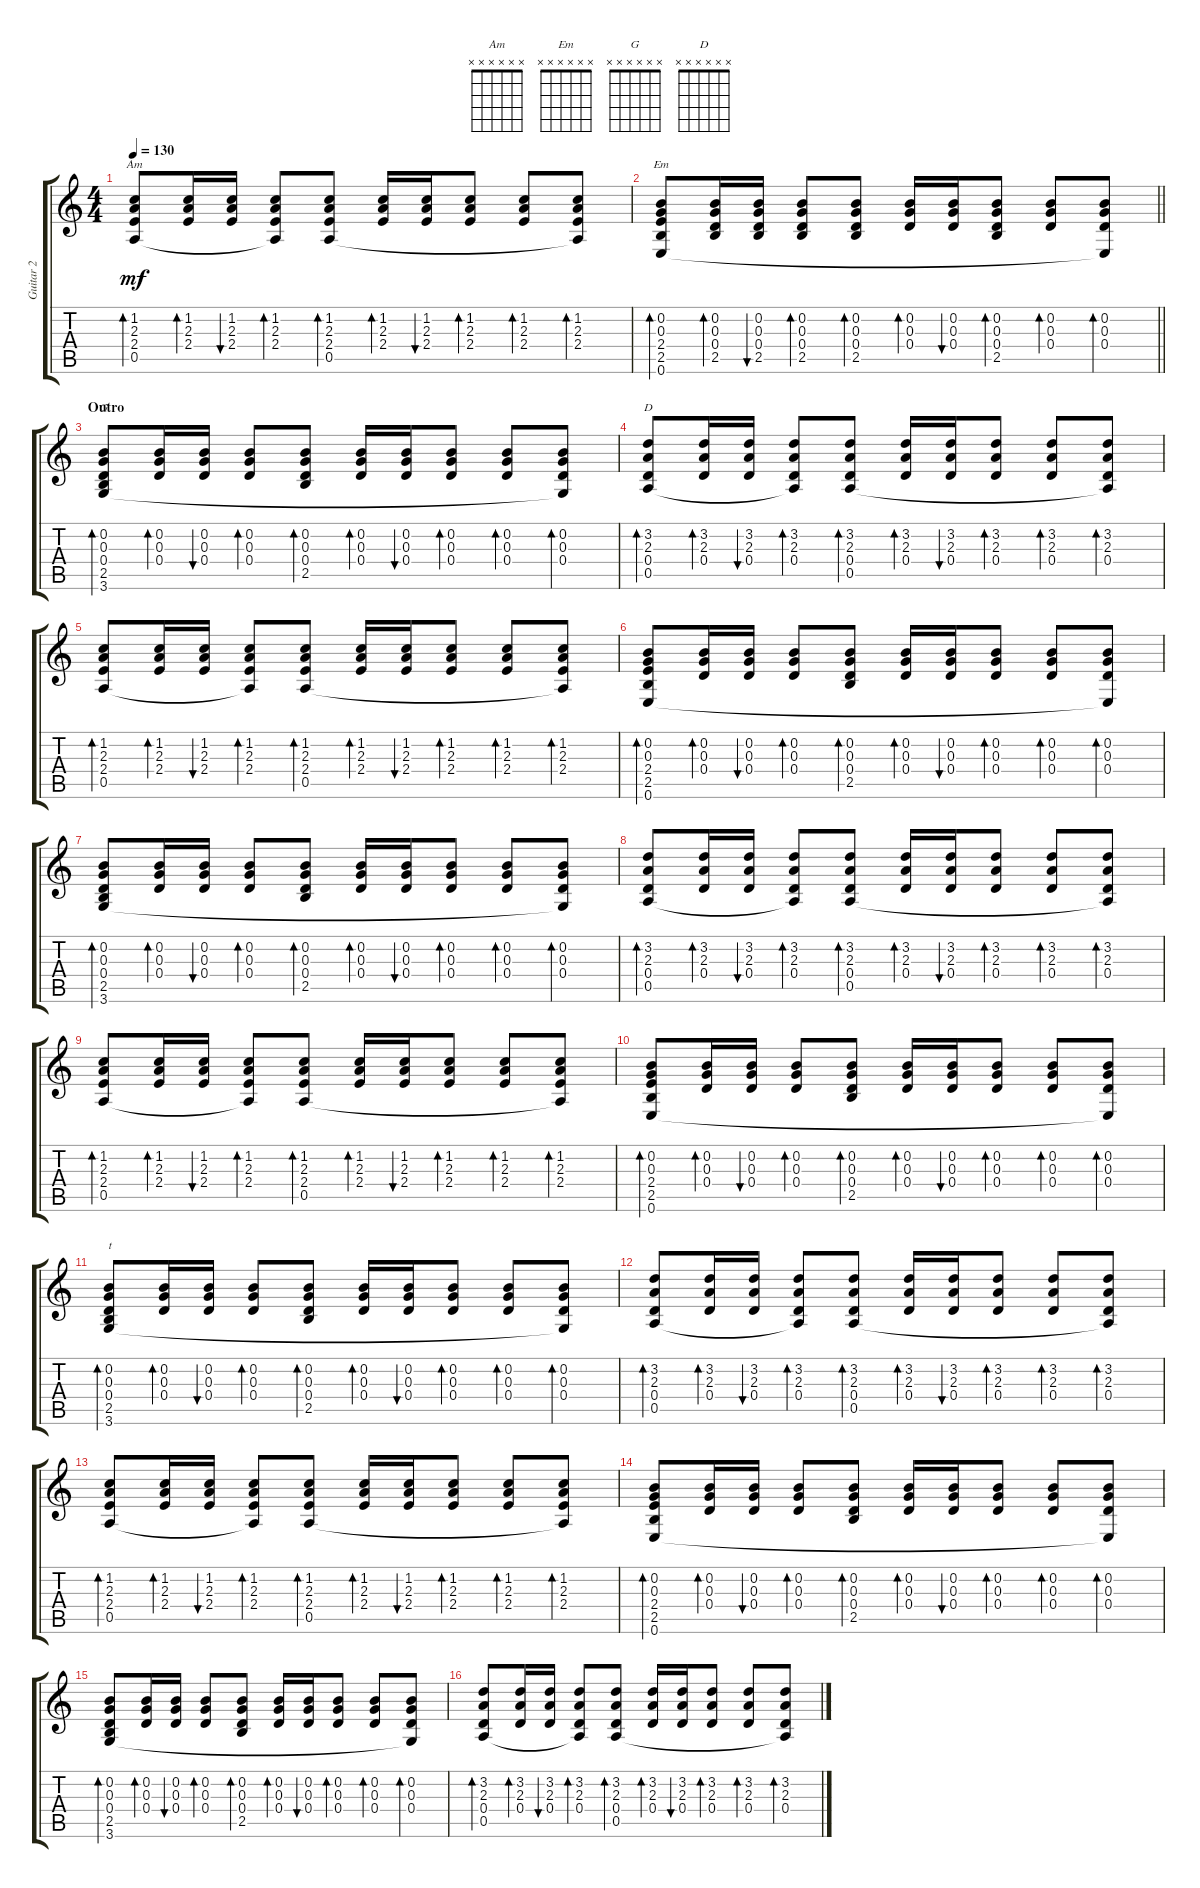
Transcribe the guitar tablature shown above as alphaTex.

\track ("Guitar 2" "Guitar 2") {instrument acousticguitarsteel}
\staff {score tabs}
\tuning (E4 B3 G3 D3 A2 E2) {hide}
\chord ("Am" x x x x x x)
\chord ("Em" x x x x x x)
\chord ("G" x x x x x x)
\chord ("D" x x x x x x)
\ts (4 4)
\tempo 130
\clef g2
\ks c
(1.2 2.3 2.4 0.5).8{bd 30 ch "Am" dy mf} (1.2 2.3 2.4).16{bd 30} (1.2 2.3 2.4).16{bu 30} (1.2 2.3 2.4 0.5{t}).8{bd 30} (1.2 2.3 2.4 0.5).8{bd 30} (1.2 2.3 2.4).16{bd 30} (1.2 2.3 2.4).16{bu 30} (1.2 2.3 2.4).8{bd 30} (1.2 2.3 2.4).8{bd 30} (1.2 2.3 2.4 0.5{t}).8{bd 30} |
\barLineRight lightlight
(0.2 0.3 2.4 2.5 0.6).8{bd 30 ch "Em"} (0.2 0.3 0.4 2.5).16{bd 30} (0.2 0.3 0.4 2.5).16{bu 30} (0.2 0.3 0.4 2.5).8{bd 30} (0.2 0.3 0.4 2.5).8{bd 30} (0.2 0.3 0.4).16{bd 30} (0.2 0.3 0.4).16{bu 30} (0.2 0.3 0.4 2.5).8{bd 30} (0.2 0.3 0.4).8{bd 30} (0.2 0.3 0.4 0.6{t}).8{bd 30} |
\section ("" "Outro")
(0.2 0.3 0.4 2.5 3.6).8{bd 30 ch "G"} (0.2 0.3 0.4).16{bd 30} (0.2 0.3 0.4).16{bu 30} (0.2 0.3 0.4).8{bd 30} (0.2 0.3 0.4 2.5).8{bd 30} (0.2 0.3 0.4).16{bd 30} (0.2 0.3 0.4).16{bu 30} (0.2 0.3 0.4).8{bd 30} (0.2 0.3 0.4).8{bd 30} (0.2 0.3 0.4 3.6{t}).8{bd 30} |
(3.2 2.3 0.4 0.5).8{bd 30 ch "D"} (3.2 2.3 0.4).16{bd 30} (3.2 2.3 0.4).16{bu 30} (3.2 2.3 0.4 0.5{t}).8{bd 30} (3.2 2.3 0.4 0.5).8{bd 30} (3.2 2.3 0.4).16{bd 30} (3.2 2.3 0.4).16{bu 30} (3.2 2.3 0.4).8{bd 30} (3.2 2.3 0.4).8{bd 30} (3.2 2.3 0.4 0.5{t}).8{bd 30} |
(1.2 2.3 2.4 0.5).8{bd 30} (1.2 2.3 2.4).16{bd 30} (1.2 2.3 2.4).16{bu 30} (1.2 2.3 2.4 0.5{t}).8{bd 30} (1.2 2.3 2.4 0.5).8{bd 30} (1.2 2.3 2.4).16{bd 30} (1.2 2.3 2.4).16{bu 30} (1.2 2.3 2.4).8{bd 30} (1.2 2.3 2.4).8{bd 30} (1.2 2.3 2.4 0.5{t}).8{bd 30} |
(0.2 0.3 2.4 2.5 0.6).8{bd 30} (0.2 0.3 0.4).16{bd 30} (0.2 0.3 0.4).16{bu 30} (0.2 0.3 0.4).8{bd 30} (0.2 0.3 0.4 2.5).8{bd 30} (0.2 0.3 0.4).16{bd 30} (0.2 0.3 0.4).16{bu 30} (0.2 0.3 0.4).8{bd 30} (0.2 0.3 0.4).8{bd 30} (0.2 0.3 0.4 0.6{t}).8{bd 30} |
(0.2 0.3 0.4 2.5 3.6).8{bd 30} (0.2 0.3 0.4).16{bd 30} (0.2 0.3 0.4).16{bu 30} (0.2 0.3 0.4).8{bd 30} (0.2 0.3 0.4 2.5).8{bd 30} (0.2 0.3 0.4).16{bd 30} (0.2 0.3 0.4).16{bu 30} (0.2 0.3 0.4).8{bd 30} (0.2 0.3 0.4).8{bd 30} (0.2 0.3 0.4 3.6{t}).8{bd 30} |
(3.2 2.3 0.4 0.5).8{bd 30} (3.2 2.3 0.4).16{bd 30} (3.2 2.3 0.4).16{bu 30} (3.2 2.3 0.4 0.5{t}).8{bd 30} (3.2 2.3 0.4 0.5).8{bd 30} (3.2 2.3 0.4).16{bd 30} (3.2 2.3 0.4).16{bu 30} (3.2 2.3 0.4).8{bd 30} (3.2 2.3 0.4).8{bd 30} (3.2 2.3 0.4 0.5{t}).8{bd 30} |
(1.2 2.3 2.4 0.5).8{bd 30} (1.2 2.3 2.4).16{bd 30} (1.2 2.3 2.4).16{bu 30} (1.2 2.3 2.4 0.5{t}).8{bd 30} (1.2 2.3 2.4 0.5).8{bd 30} (1.2 2.3 2.4).16{bd 30} (1.2 2.3 2.4).16{bu 30} (1.2 2.3 2.4).8{bd 30} (1.2 2.3 2.4).8{bd 30} (1.2 2.3 2.4 0.5{t}).8{bd 30} |
(0.2 0.3 2.4 2.5 0.6).8{bd 30} (0.2 0.3 0.4).16{bd 30} (0.2 0.3 0.4).16{bu 30} (0.2 0.3 0.4).8{bd 30} (0.2 0.3 0.4 2.5).8{bd 30} (0.2 0.3 0.4).16{bd 30} (0.2 0.3 0.4).16{bu 30} (0.2 0.3 0.4).8{bd 30} (0.2 0.3 0.4).8{bd 30} (0.2 0.3 0.4 0.6{t}).8{bd 30} |
(0.2 0.3 0.4 2.5 3.6).8{bd 30 txt "t"} (0.2 0.3 0.4).16{bd 30} (0.2 0.3 0.4).16{bu 30} (0.2 0.3 0.4).8{bd 30} (0.2 0.3 0.4 2.5).8{bd 30} (0.2 0.3 0.4).16{bd 30} (0.2 0.3 0.4).16{bu 30} (0.2 0.3 0.4).8{bd 30} (0.2 0.3 0.4).8{bd 30} (0.2 0.3 0.4 3.6{t}).8{bd 30} |
(3.2 2.3 0.4 0.5).8{bd 30} (3.2 2.3 0.4).16{bd 30} (3.2 2.3 0.4).16{bu 30} (3.2 2.3 0.4 0.5{t}).8{bd 30} (3.2 2.3 0.4 0.5).8{bd 30} (3.2 2.3 0.4).16{bd 30} (3.2 2.3 0.4).16{bu 30} (3.2 2.3 0.4).8{bd 30} (3.2 2.3 0.4).8{bd 30} (3.2 2.3 0.4 0.5{t}).8{bd 30} |
(1.2 2.3 2.4 0.5).8{bd 30} (1.2 2.3 2.4).16{bd 30} (1.2 2.3 2.4).16{bu 30} (1.2 2.3 2.4 0.5{t}).8{bd 30} (1.2 2.3 2.4 0.5).8{bd 30} (1.2 2.3 2.4).16{bd 30} (1.2 2.3 2.4).16{bu 30} (1.2 2.3 2.4).8{bd 30} (1.2 2.3 2.4).8{bd 30} (1.2 2.3 2.4 0.5{t}).8{bd 30} |
(0.2 0.3 2.4 2.5 0.6).8{bd 30} (0.2 0.3 0.4).16{bd 30} (0.2 0.3 0.4).16{bu 30} (0.2 0.3 0.4).8{bd 30} (0.2 0.3 0.4 2.5).8{bd 30} (0.2 0.3 0.4).16{bd 30} (0.2 0.3 0.4).16{bu 30} (0.2 0.3 0.4).8{bd 30} (0.2 0.3 0.4).8{bd 30} (0.2 0.3 0.4 0.6{t}).8{bd 30} |
(0.2 0.3 0.4 2.5 3.6).8{bd 30} (0.2 0.3 0.4).16{bd 30} (0.2 0.3 0.4).16{bu 30} (0.2 0.3 0.4).8{bd 30} (0.2 0.3 0.4 2.5).8{bd 30} (0.2 0.3 0.4).16{bd 30} (0.2 0.3 0.4).16{bu 30} (0.2 0.3 0.4).8{bd 30} (0.2 0.3 0.4).8{bd 30} (0.2 0.3 0.4 3.6{t}).8{bd 30} |
(3.2 2.3 0.4 0.5).8{bd 30} (3.2 2.3 0.4).16{bd 30} (3.2 2.3 0.4).16{bu 30} (3.2 2.3 0.4 0.5{t}).8{bd 30} (3.2 2.3 0.4 0.5).8{bd 30} (3.2 2.3 0.4).16{bd 30} (3.2 2.3 0.4).16{bu 30} (3.2 2.3 0.4).8{bd 30} (3.2 2.3 0.4).8{bd 30} (3.2 2.3 0.4 0.5{t}).8{bd 30}
